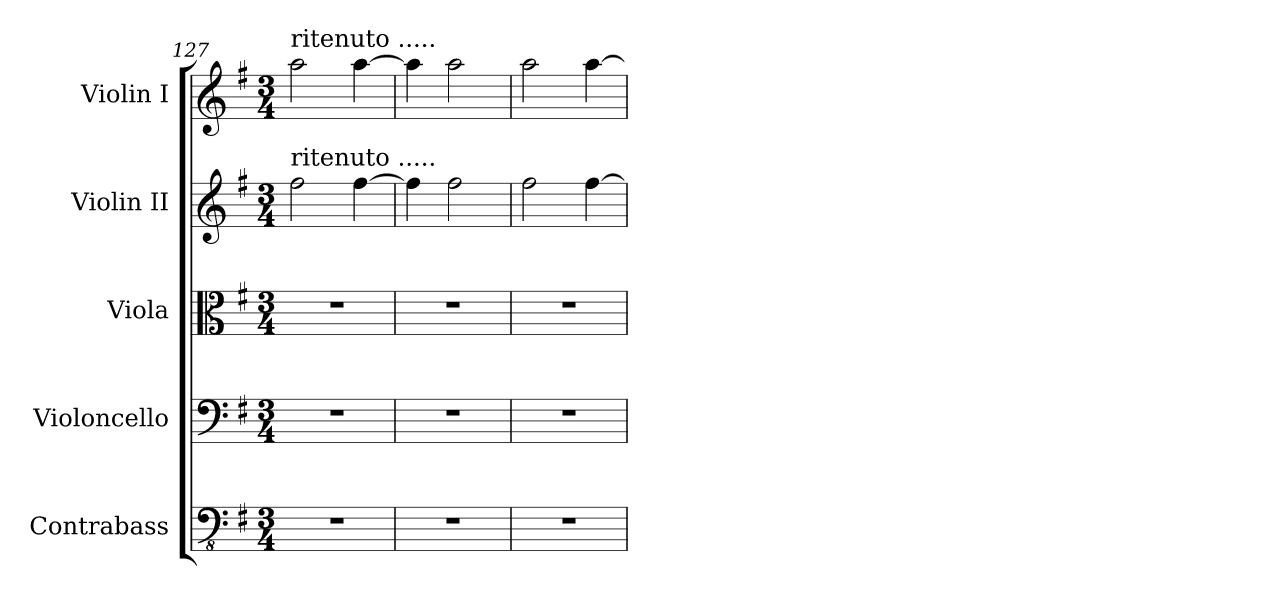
**kern	**kern	**kern	**kern	**kern
*part5	*part4	*part3	*part2	*part1
*staff5	*staff4	*staff3	*staff2	*staff1
*I"Contrabass	*I"Violoncello	*I"Viola	*I"Violin II	*I"Violin I
*I'Cb	*I'Vc	*I'Vla	*I'Vln	*I'Vln
*clefFv4	*clefF4	*clefC3	*clefG2	*clefG2
*ITrd7c12	*	*	*	*
*k[f#]	*k[f#]	*k[f#]	*k[f#]	*k[f#]
*M3/4	*M3/4	*M3/4	*M3/4	*M3/4
=127	=127	=127	=127	=127
!	!	!	!	!LO:TX:a:t=ritenuto .....
!	!	!	!LO:TX:a:t=ritenuto .....	!
2.r	2.r	2.r	2ff#\	2aa\
.	.	.	[4ff#\	[4aa\
=128	=128	=128	=128	=128
2.r	2.r	2.r	4ff#\]	4aa\]
.	.	.	2ff#\	2aa\
=129	=129	=129	=129	=129
2.r	2.r	2.r	2ff#\	2aa\
.	.	.	[4ff#\	[4aa\
=	=	=	=	=
*-	*-	*-	*-	*-
